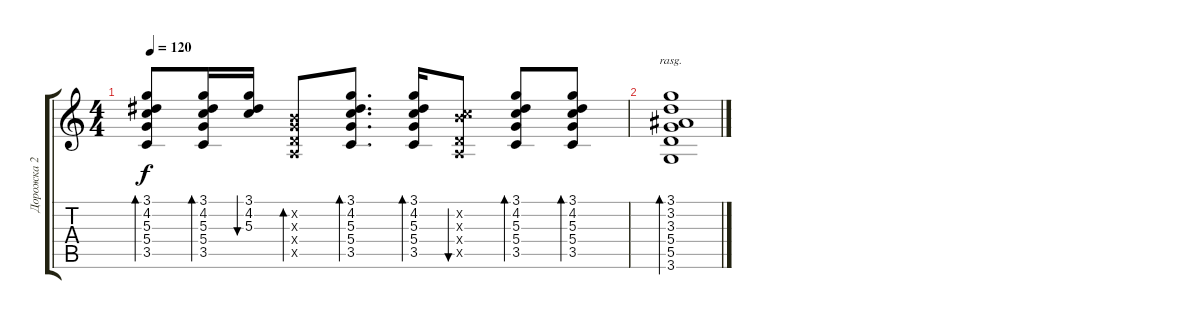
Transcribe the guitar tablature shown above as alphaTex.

\track ("Дорожка 2" "Дорожка 2") {instrument acousticguitarsteel}
\staff {score tabs}
\tuning (E4 B3 G3 D3 A2 E2) {hide}
\ts (4 4)
\tempo 120
\clef g2
\ks c
(3.1 4.2 5.3 5.4 3.5).8{bd 30 dy f} (3.1 4.2 5.3 5.4 3.5).16{bd 30} (3.1 4.2 5.3).16{bu 30} (0.2{x} 0.3{x} 0.4{x} 0.5{x}).8{bd 30} (3.1 4.2 5.3 5.4 3.5).8{d bd 30} (3.1 4.2 5.3 5.4 3.5).16{bd 30} (0.2{x} 5.3{x} 0.4{x} 0.5{x}).8{bu 30} (3.1 4.2 5.3 5.4 3.5).8{bd 30} (3.1 4.2 5.3 5.4 3.5).8{bd 30} |
(3.1 3.2 3.3 5.4 5.5 3.6).1{bd 120 rasg ii}
